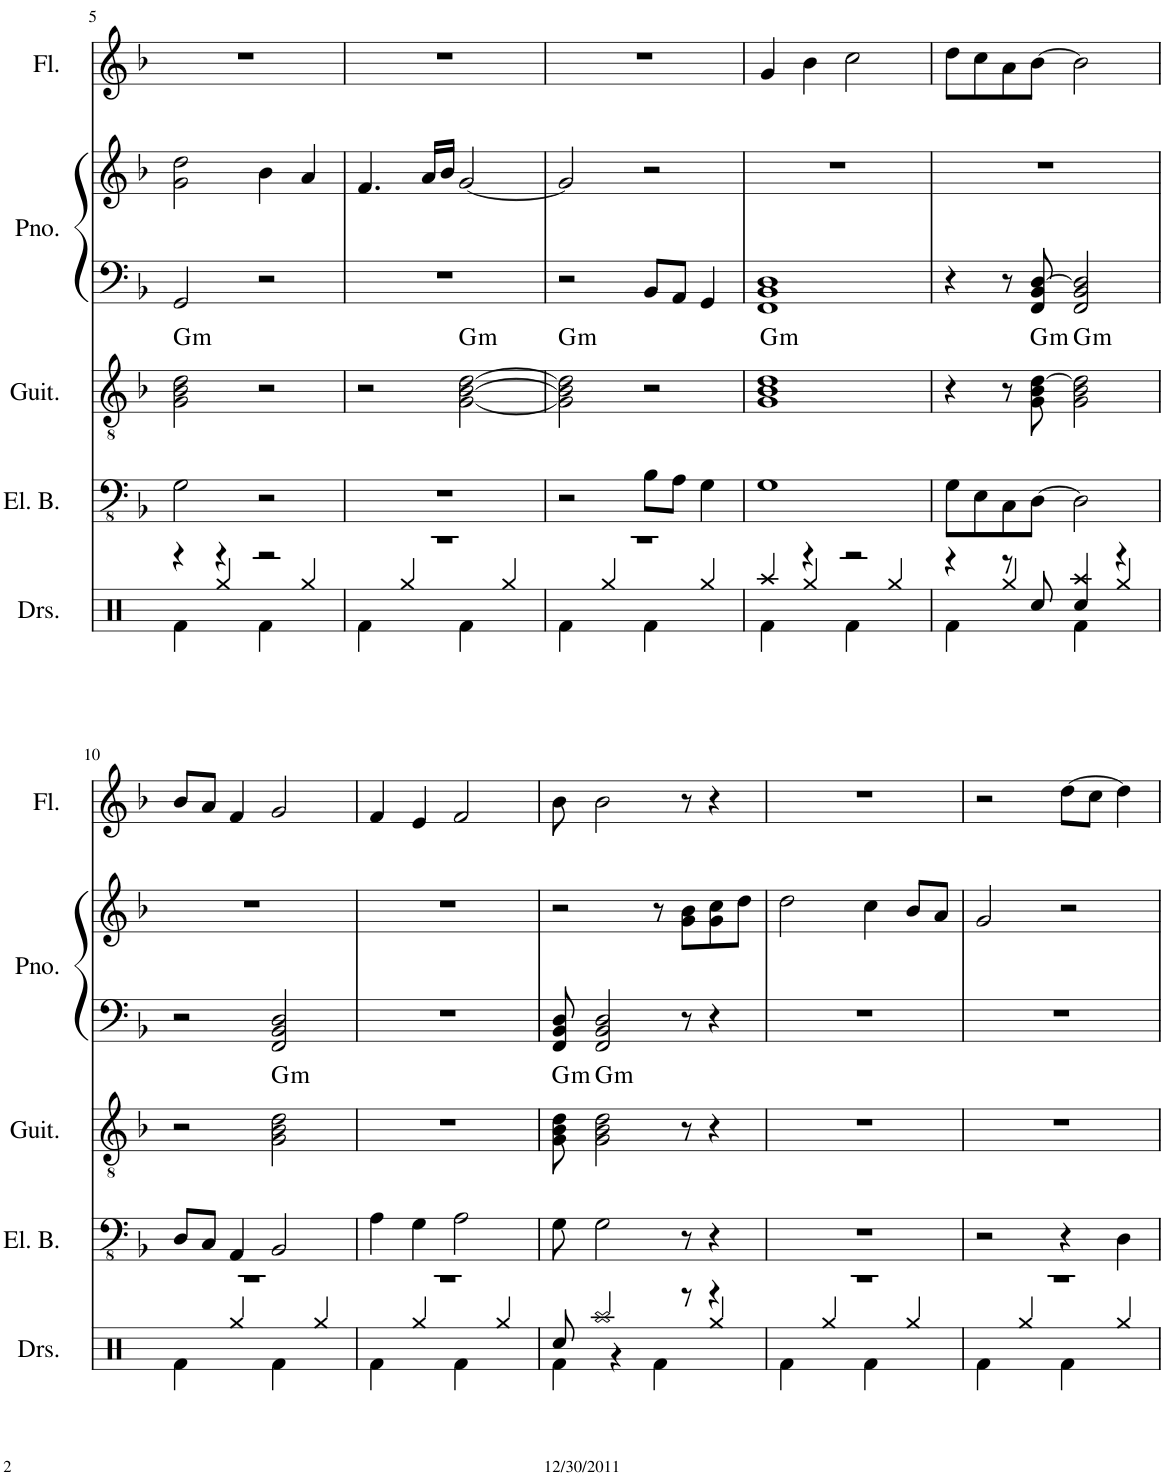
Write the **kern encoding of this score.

**kern	**kern	**harte	**kern	**kern	**kern
*part4	*part3	*part3	*part2	*part2	*part1
*staff5	*staff4	*	*staff3	*staff2	*staff1
*I"Electric Bass	*I"Acoustic Guitar	*	*I"Piano	*	*I"Flute
*I'El. B.	*I'Guit.	*	*I'Pno.	*	*I'Fl.
!!LO:PB:g=z
*clefFv4	*clefGv2	*	*clefF4	*clefG2	*clefG2
*k[b-]	*k[b-]	*	*k[b-]	*k[b-]	*k[b-]
*M4/4	*M4/4	*	*M4/4	*M4/4	*M4/4
=5	=5	=5	=5	=5	=5
!	!	!LO:H:kt=m	!	!	!
2GG\	2G\ 2B-\ 2d\	G:min	2GG/	2g\ 2dd\	1r
2r	2r	.	2r	4b-\	.
.	.	.	.	4a/	.
=6	=6	=6	=6	=6	=6
1r	2r	.	1r	4.f/	1r
.	.	.	.	16a/LL	.
.	.	.	.	16b-/JJ	.
!	!	!LO:H:kt=m	!	!	!
.	[2G\ [2B-\ [2d\	G:min	.	[2g/	.
=7	=7	=7	=7	=7	=7
!	!	!LO:H:kt=m	!	!	!
2r	2G\] 2B-\] 2d\]	G:min	2r	2g/]	1r
8BB-\L	2r	.	8BB-/L	2r	.
8AA\J	.	.	8AA/J	.	.
4GG\	.	.	4GG/	.	.
=8	=8	=8	=8	=8	=8
!	!	!LO:H:kt=m	!	!	!
1GG	1G 1B- 1d	G:min	1FF 1BB- 1D	1r	4g/
.	.	.	.	.	4b-\
.	.	.	.	.	2cc\
=9	=9	=9	=9	=9	=9
8GG\L	4r	.	4r	1r	8dd\L
8EE\	.	.	.	.	8cc\
8CC\	8r	.	8r	.	8a\
!	!	!LO:H:kt=m	!	!	!
[8DD\J	8G\ 8B-\ [8d\	G:min	8FF/ 8BB-/ [8D/	.	[8b-\J
!	!	!LO:H:kt=m	!	!	!
2DD\]	2G\ 2B-\ 2d\]	G:min	2FF/ 2BB-/ 2D/]	.	2b-\]
!!LO:LB:g=z
=10	=10	=10	=10	=10	=10
8DD/L	2r	.	2r	1r	8b-/L
8CC/J	.	.	.	.	8a/J
4AAA/	.	.	.	.	4f/
!	!	!LO:H:kt=m	!	!	!
2BBB-/	2G\ 2B-\ 2d\	G:min	2FF/ 2BB-/ 2D/	.	2g/
=11	=11	=11	=11	=11	=11
4AA\	1r	.	1r	1r	4f/
4GG\	.	.	.	.	4e/
2AA\	.	.	.	.	2f/
=12	=12	=12	=12	=12	=12
!	!	!LO:H:kt=m	!	!	!
8GG\	8G\ 8B-\ 8d\	G:min	8FF/ 8BB-/ 8D/	2r	8b-\
!	!	!LO:H:kt=m	!	!	!
2GG\	2G\ 2B-\ 2d\	G:min	2FF/ 2BB-/ 2D/	.	2b-\
.	.	.	.	8r	.
8r	8r	.	8r	8g\ 8b-\L	8r
4r	4r	.	4r	8g\ 8cc\	4r
.	.	.	.	8dd\J	.
=13	=13	=13	=13	=13	=13
1r	1r	.	1r	2dd\	1r
.	.	.	.	4cc\	.
.	.	.	.	8b-/L	.
.	.	.	.	8a/J	.
=14	=14	=14	=14	=14	=14
2r	1r	.	1r	2g/	2r
4r	.	.	.	2r	[8dd\L
.	.	.	.	.	8cc\J
4DD\	.	.	.	.	4dd\]
=	=	=	=	=	=
*-	*-	*-	*-	*-	*-
